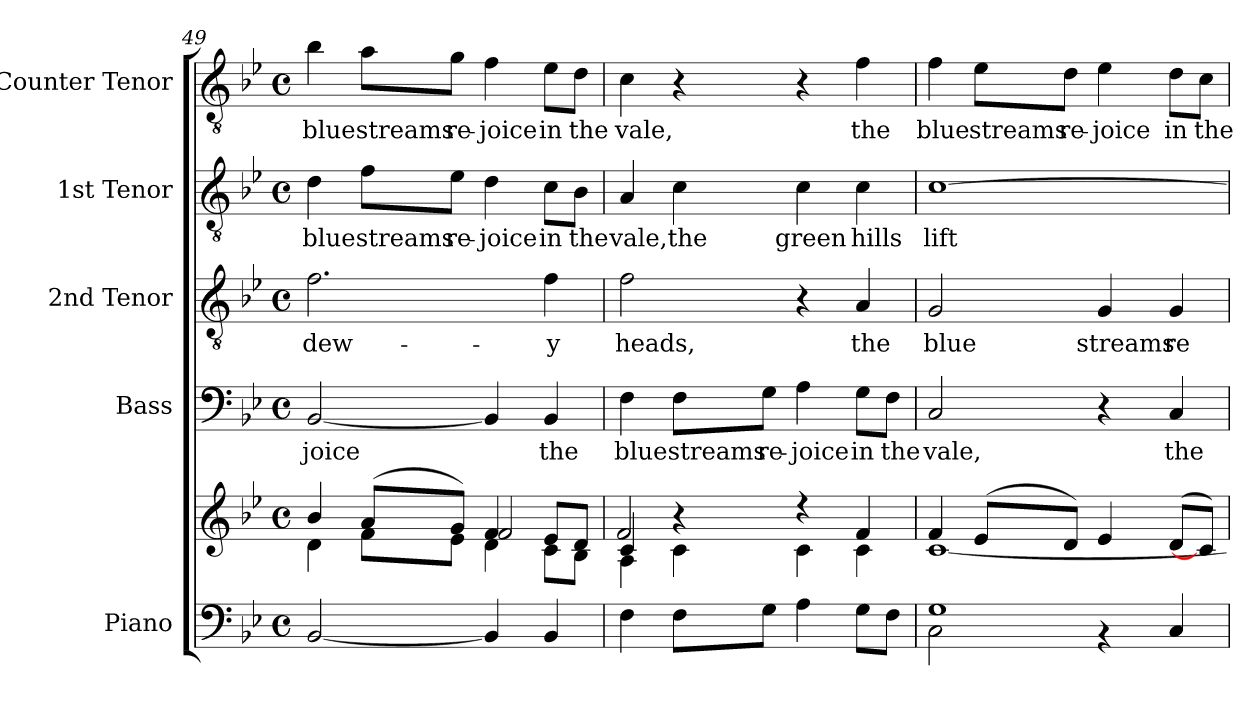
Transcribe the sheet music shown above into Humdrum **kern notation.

**kern	**kern	**kern	**text	**kern	**text	**kern	**text	**kern	**text
*part5	*part5	*part4	*part4	*part3	*part3	*part2	*part2	*part1	*part1
*staff6	*staff5	*staff4	*staff4	*staff3	*staff3	*staff2	*staff2	*staff1	*staff1
*I"Piano	*	*I"Bass	*	*I"2nd Tenor	*	*I"1st Tenor	*	*I"Counter Tenor	*
*I'Pno.	*	*	*	*	*	*	*	*	*
*clefF4	*clefG2	*clefF4	*	*clefGv2	*	*clefGv2	*	*clefGv2	*
*	*	*	*	*ITrd7c12	*	*ITrd7c12	*	*ITrd7c12	*
*k[b-e-]	*k[b-e-]	*k[b-e-]	*	*k[b-e-]	*	*k[b-e-]	*	*k[b-e-]	*
*B-:	*B-:	*B-:	*	*B-:	*	*B-:	*	*B-:	*
*M4/4	*M4/4	*M4/4	*	*M4/4	*	*M4/4	*	*M4/4	*
*met(c)	*met(c)	*met(c)	*	*met(c)	*	*met(c)	*	*met(c)	*
=49	=49	=49	=49	=49	=49	=49	=49	=49	=49
*	*^	*	*	*	*	*	*	*	*
*	*	*^	*	*	*	*	*	*	*	*
!	!	!	!	!	!LO:LY:b:color=#000000	!	!	!	!	!	!
!	!	!	!	!	!	!	!LO:LY:b:color=#000000	!	!	!	!
!	!	!	!	!	!	!	!	!	!LO:LY:b:color=#000000	!	!
!	!	!	!	!	!	!	!	!	!	!	!LO:LY:b:color=#000000
[2BB-i/	4b-i/	4di\	2ryy	[2BB-i/	-joice	2.Fi\	dew-	4Di\	blue	4B-i\	blue
!	!	!	!	!	!	!	!	!	!LO:LY:b:color=#000000	!	!
!	!	!	!	!	!	!	!	!	!	!	!LO:LY:b:color=#000000
.	(8ai/L	8fi\L	.	.	.	.	.	8Fi\L	streams	8Ai\L	streams
!	!	!	!	!	!	!	!	!	!LO:LY:b:color=#000000	!	!
!	!	!	!	!	!	!	!	!	!	!	!LO:LY:b:color=#000000
.	8gi/J)	8e-i\J	.	.	.	.	.	8E-i\J	re-	8Gi\J	re-
!	!	!	!	!	!	!	!	!	!LO:LY:b:color=#000000	!	!
!	!	!	!	!	!	!	!	!	!	!	!LO:LY:b:color=#000000
4BB-i/]	4fi/	4di\	2fi/	4BB-i/]	.	.	.	4Di\	-joice	4Fi\	-joice
!	!	!	!	!	!LO:LY:b:color=#000000	!	!	!	!	!	!
!	!	!	!	!	!	!	!LO:LY:b:color=#000000	!	!	!	!
!	!	!	!	!	!	!	!	!	!LO:LY:b:color=#000000	!	!
!	!	!	!	!	!	!	!	!	!	!	!LO:LY:b:color=#000000
4BB-i/	8e-i/L	8ci\L	.	4BB-i/	the	4Fi\	-y	8Ci\L	in	8E-i\L	in
!	!	!	!	!	!	!	!	!	!LO:LY:b:color=#000000	!	!
!	!	!	!	!	!	!	!	!	!	!	!LO:LY:b:color=#000000
.	8di/J	8B-i\J	.	.	.	.	.	8BB-i\J	the	8Di\J	the
=50	=50	=50	=50	=50	=50	=50	=50	=50	=50	=50	=50
!	!	!	!	!	!LO:LY:b:color=#000000	!	!	!	!	!	!
!	!	!	!	!	!	!	!LO:LY:b:color=#000000	!	!	!	!
!	!	!	!	!	!	!	!	!	!LO:LY:b:color=#000000	!	!
!	!	!	!	!	!	!	!	!	!	!	!LO:LY:b:color=#000000
4Fi\	4ci/	4Ai\	2fi/	4Fi\	blue	2Fi\	heads,	4AAi/	vale,	4Ci\	vale,
!	!	!	!	!	!LO:LY:b:color=#000000	!	!	!	!	!	!
!	!	!	!	!	!	!	!	!	!LO:LY:b:color=#000000	!	!
8Fi\L	4r	4ci\	.	8Fi\L	streams	.	.	4Ci\	the	4r	.
!	!	!	!	!	!LO:LY:b:color=#000000	!	!	!	!	!	!
8Gi\J	.	.	.	8Gi\J	re-	.	.	.	.	.	.
!	!	!	!	!	!LO:LY:b:color=#000000	!	!	!	!	!	!
!	!	!	!	!	!	!	!	!	!LO:LY:b:color=#000000	!	!
4Ai\	4r	4ci\	2ryy	4Ai\	-joice	4r	.	4Ci\	green	4r	.
!	!	!	!	!	!LO:LY:b:color=#000000	!	!	!	!	!	!
!	!	!	!	!	!	!	!LO:LY:b:color=#000000	!	!	!	!
!	!	!	!	!	!	!	!	!	!LO:LY:b:color=#000000	!	!
!	!	!	!	!	!	!	!	!	!	!	!LO:LY:b:color=#000000
8Gi\L	4fi/	4ci\	.	8Gi\L	in	4AAi/	the	4Ci\	hills	4Fi\	the
!	!	!	!	!	!LO:LY:b:color=#000000	!	!	!	!	!	!
8Fi\J	.	.	.	8Fi\J	the	.	.	.	.	.	.
*	*	*v	*v	*	*	*	*	*	*	*	*
!!LO:LB:g=z
=51	=51	=51	=51	=51	=51	=51	=51	=51	=51	=51
*^	*	*	*	*	*	*	*	*	*	*
!	!	!	!	!	!LO:LY:b:color=#000000	!	!	!	!	!	!
!	!	!	!	!	!	!	!LO:LY:b:color=#000000	!	!	!	!
!	!	!	!	!	!	!	!	!	!LO:LY:b:color=#000000	!	!
!	!	!	!	!	!	!	!	!	!	!	!LO:LY:b:color=#000000
1Gi	2Ci\	4fi/	[1ci	2Ci/	vale,	2GGi/	blue	[1Ci	lift	4Fi\	blue
!	!	!	!	!	!	!	!	!	!	!	!LO:LY:b:color=#000000
.	.	(8e-i/L	.	.	.	.	.	.	.	8E-i\L	streams
!	!	!	!	!	!	!	!	!	!	!	!LO:LY:b:color=#000000
.	.	8di/J)	.	.	.	.	.	.	.	8Di\J	re-
!	!	!	!	!	!	!	!LO:LY:b:color=#000000	!	!	!	!
!	!	!	!	!	!	!	!	!	!	!	!LO:LY:b:color=#000000
.	4r	4e-i/	.	4r	.	4GGi/	streams	.	.	4E-i\	-joice
!	!	!	!	!	!LO:LY:b:color=#000000	!	!	!	!	!	!
!	!	!	!	!	!	!	!LO:LY:b:color=#000000	!	!	!	!
!	!	!	!	!	!	!	!	!	!	!	!LO:LY:b:color=#000000
.	4Ci/	(8di/L	.	4Ci/	the	4GGi/	re-	.	.	8Di\L	in
!	!	!	!	!	!	!	!	!	!	!	!LO:LY:b:color=#000000
.	.	8ci/J])	.	.	.	.	.	.	.	8Ci\J	the
*v	*v	*	*	*	*	*	*	*	*	*	*
*	*v	*v	*	*	*	*	*	*	*	*
=	=	=	=	=	=	=	=	=	=
*-	*-	*-	*-	*-	*-	*-	*-	*-	*-
